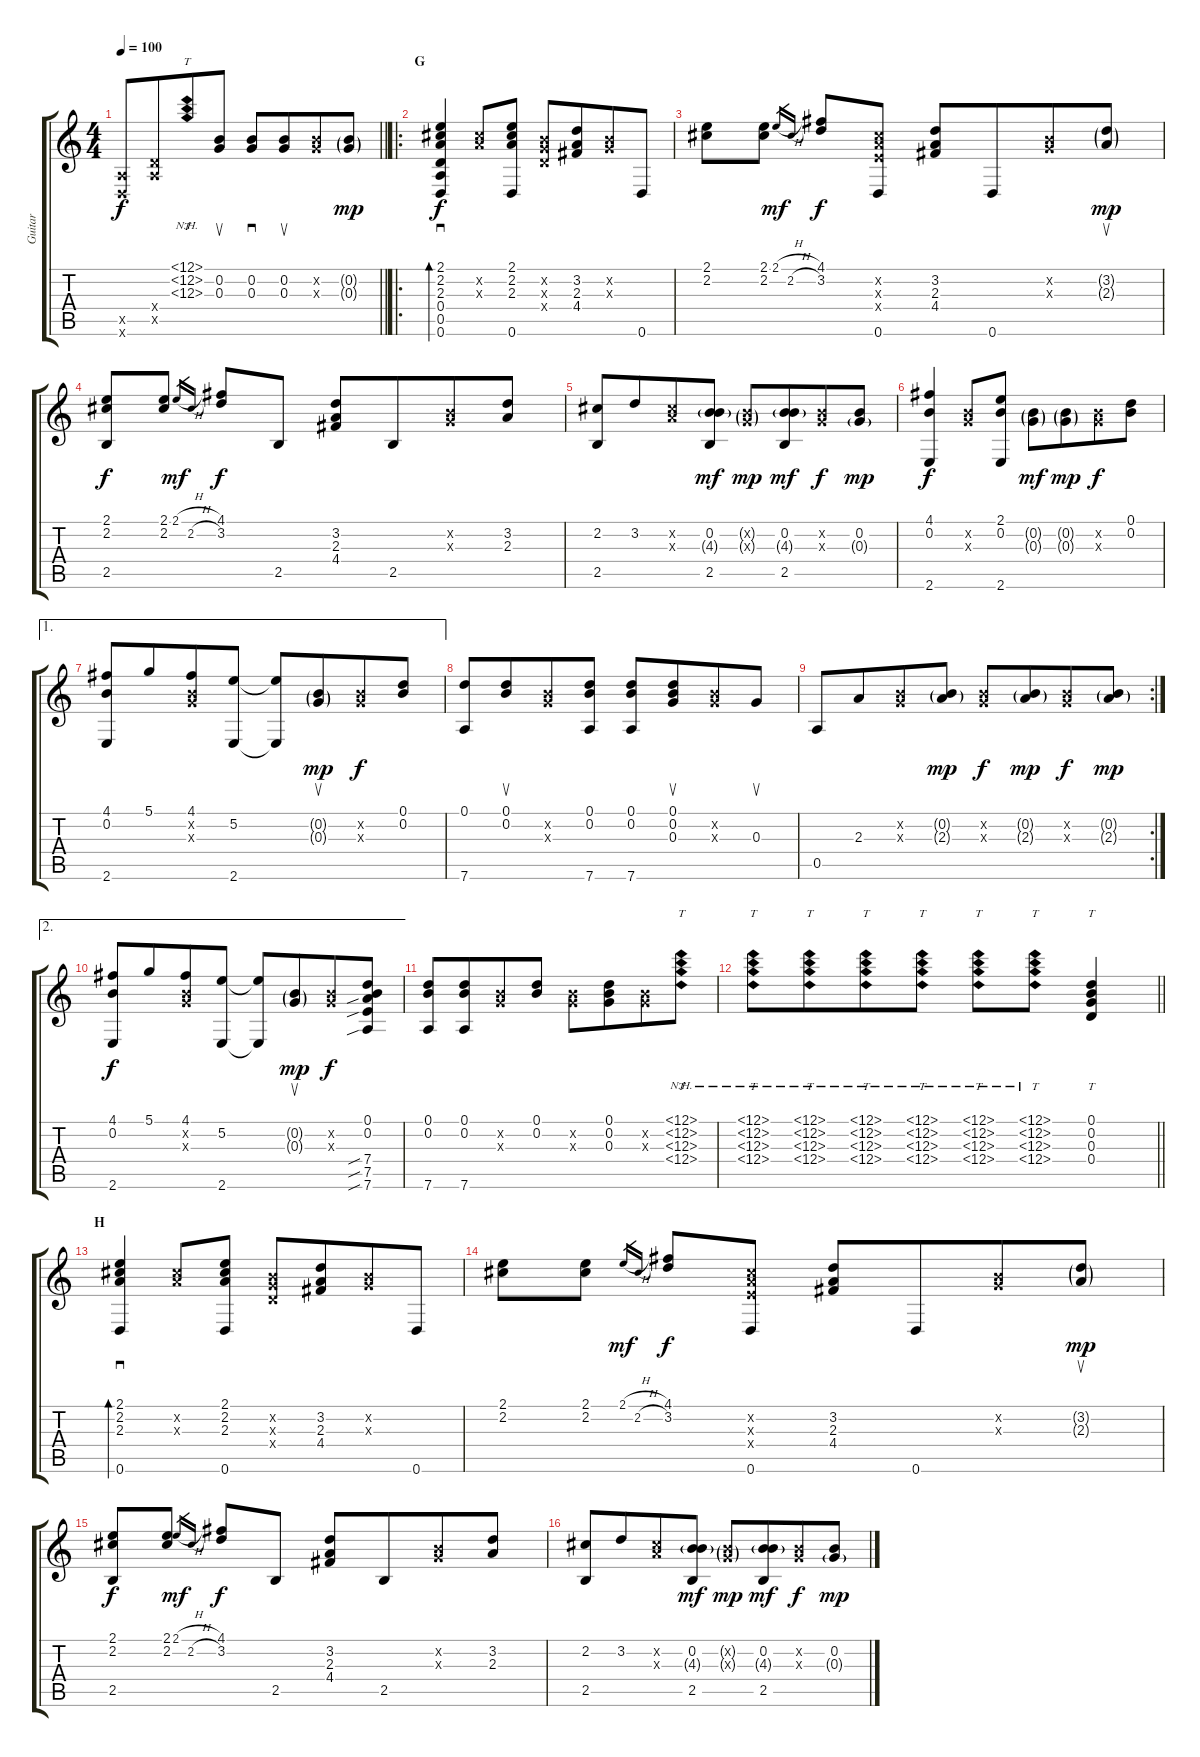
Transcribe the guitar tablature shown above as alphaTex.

\track ("Guitar" "Guitar") {instrument acousticguitarsteel}
\staff {score tabs}
\tuning (D4 B3 G3 D3 A2 D2) {hide}
\ts (4 4)
\tempo 100
\clef g2
\barLineRight lightlight
\ks c
(0.5{x} 0.6{x}).8{dy f} (0.4{x} 0.5{x}).8{beam merge} (12.1{nh} 12.2{nh} 12.3{nh}).8{tt} (0.2 0.3).8{su} (0.2 0.3).8{sd} (0.2 0.3).8{su beam merge} (0.2{x} 0.3{x}).8 (0.2{g} 0.3{g}).8{dy mp} |
\ro
\section ("" "G")
(2.1 2.2 2.3 0.4 0.5 0.6).4{sd bd 480 dy f} (2.2{x} 2.3{x}).8 (2.1 2.2 2.3 0.6).8 (0.2{x} 0.3{x} 0.4{x}).8 (3.2 2.3 4.4).8{beam merge} (0.2{x} 0.3{x}).8 0.6.8 |
(2.1 2.2).8 (2.1 2.2).8 2.1{h}.16{gr dy mf} 2.2{h}.16{gr beam merge} (4.1 3.2).8{dy f} (2.2{x} 2.3{x} 2.4{x} 0.6).8 (3.2 2.3 4.4).8 0.6.8{beam merge} (0.2{x} 0.3{x}).8 (3.2{g} 2.3{g}).8{su dy mp} |
(2.1 2.2 2.5).8{dy f} (2.1 2.2).8 2.1{h}.16{gr dy mf} 2.2{h}.16{gr beam merge} (4.1 3.2).8{dy f} 2.5.8 (3.2 2.3 4.4).8 2.5.8{beam merge} (0.2{x} 0.3{x}).8 (3.2 2.3).8 |
(2.2 2.5).8 3.2.8{beam merge} (2.2{x} 2.3{x}).8 (0.2 4.3{g} 2.5).8{dy mf} (0.2{g x} 0.3{g x}).8{dy mp} (0.2 4.3{g} 2.5).8{dy mf beam merge} (0.2{x} 0.3{x}).8{dy f} (0.2 0.3{g}).8{dy mp} |
(4.1 0.2 2.6).4{dy f} (0.2{x} 0.3{x}).8 (2.1 0.2 2.6).8 (0.2{g} 0.3{g}).8{dy mf} (0.2{g} 0.3{g}).8{dy mp beam merge} (0.2{x} 0.3{x}).8{dy f} (0.1 0.2).8 |
\ae 1
(4.1 0.2 2.6).8 5.1.8{beam merge} (4.1 0.2{x} 0.3{x}).8 (5.2 2.6).8 (5.2{t} 2.6{t}).8 (0.2{g} 0.3{g}).8{su dy mp beam merge} (0.2{x} 0.3{x}).8{dy f} (0.1 0.2).8 |
(0.1 7.6).8 (0.1 0.2).8{su beam merge} (0.2{x} 0.3{x}).8 (0.1 0.2 7.6).8 (0.1 0.2 7.6).8 (0.1 0.2 0.3).8{su beam merge} (0.2{x} 0.3{x}).8 0.3.8{su} |
\rc 2
0.5.8 2.3.8{beam merge} (0.2{x} 0.3{x}).8 (0.2{g} 2.3{g}).8{dy mp} (0.2{x} 0.3{x}).8{dy f} (0.2{g} 2.3{g}).8{dy mp beam merge} (0.2{x} 0.3{x}).8{dy f} (0.2{g} 2.3{g}).8{dy mp} |
\ae 2
(4.1 0.2 2.6).8{dy f} 5.1.8{beam merge} (4.1 0.2{x} 0.3{x}).8 (5.2 2.6).8 (5.2{t} 2.6{t}).8 (0.2{g} 0.3{g}).8{su dy mp beam merge} (0.2{x} 0.3{x}).8{dy f} (0.1 0.2 7.4{sib} 7.5{sib} 7.6{sib}).8 |
(0.1 0.2 7.6).8 (0.1 0.2 7.6).8{beam merge} (0.2{x} 0.3{x}).8 (0.1 0.2).8 (0.2{x} 0.3{x}).8 (0.1 0.2 0.3).8{beam merge} (0.2{x} 0.3{x}).8 (12.1{nh} 12.2{nh} 12.3{nh} 12.4{nh}).8{tt} |
\barLineRight lightlight
(12.1{nh} 12.2{nh} 12.3{nh} 12.4{nh}).8{tt} (12.1{nh} 12.2{nh} 12.3{nh} 12.4{nh}).8{tt beam merge} (12.1{nh} 12.2{nh} 12.3{nh} 12.4{nh}).8{tt} (12.1{nh} 12.2{nh} 12.3{nh} 12.4{nh}).8{tt} (12.1{nh} 12.2{nh} 12.3{nh} 12.4{nh}).8{tt} (12.1{nh} 12.2{nh} 12.3{nh} 12.4{nh}).8{tt} (0.1 0.2 0.3 0.4).4{tt} |
\section ("" "H")
(2.1 2.2 2.3 0.6).4{sd bd 480} (2.2{x} 2.3{x}).8 (2.1 2.2 2.3 0.6).8 (0.2{x} 0.3{x} 0.4{x}).8 (3.2 2.3 4.4).8{beam merge} (0.2{x} 0.3{x}).8 0.6.8 |
(2.1 2.2).8 (2.1 2.2).8 2.1{h}.16{gr dy mf} 2.2{h}.16{gr beam merge} (4.1 3.2).8{dy f} (2.2{x} 2.3{x} 2.4{x} 0.6).8 (3.2 2.3 4.4).8 0.6.8{beam merge} (0.2{x} 0.3{x}).8 (3.2{g} 2.3{g}).8{su dy mp} |
(2.1 2.2 2.5).8{dy f} (2.1 2.2).8 2.1{h}.16{gr dy mf} 2.2{h}.16{gr beam merge} (4.1 3.2).8{dy f} 2.5.8 (3.2 2.3 4.4).8 2.5.8{beam merge} (0.2{x} 0.3{x}).8 (3.2 2.3).8 |
(2.2 2.5).8 3.2.8{beam merge} (2.2{x} 2.3{x}).8 (0.2 4.3{g} 2.5).8{dy mf} (0.2{g x} 0.3{g x}).8{dy mp} (0.2 4.3{g} 2.5).8{dy mf beam merge} (0.2{x} 0.3{x}).8{dy f} (0.2 0.3{g}).8{dy mp}
